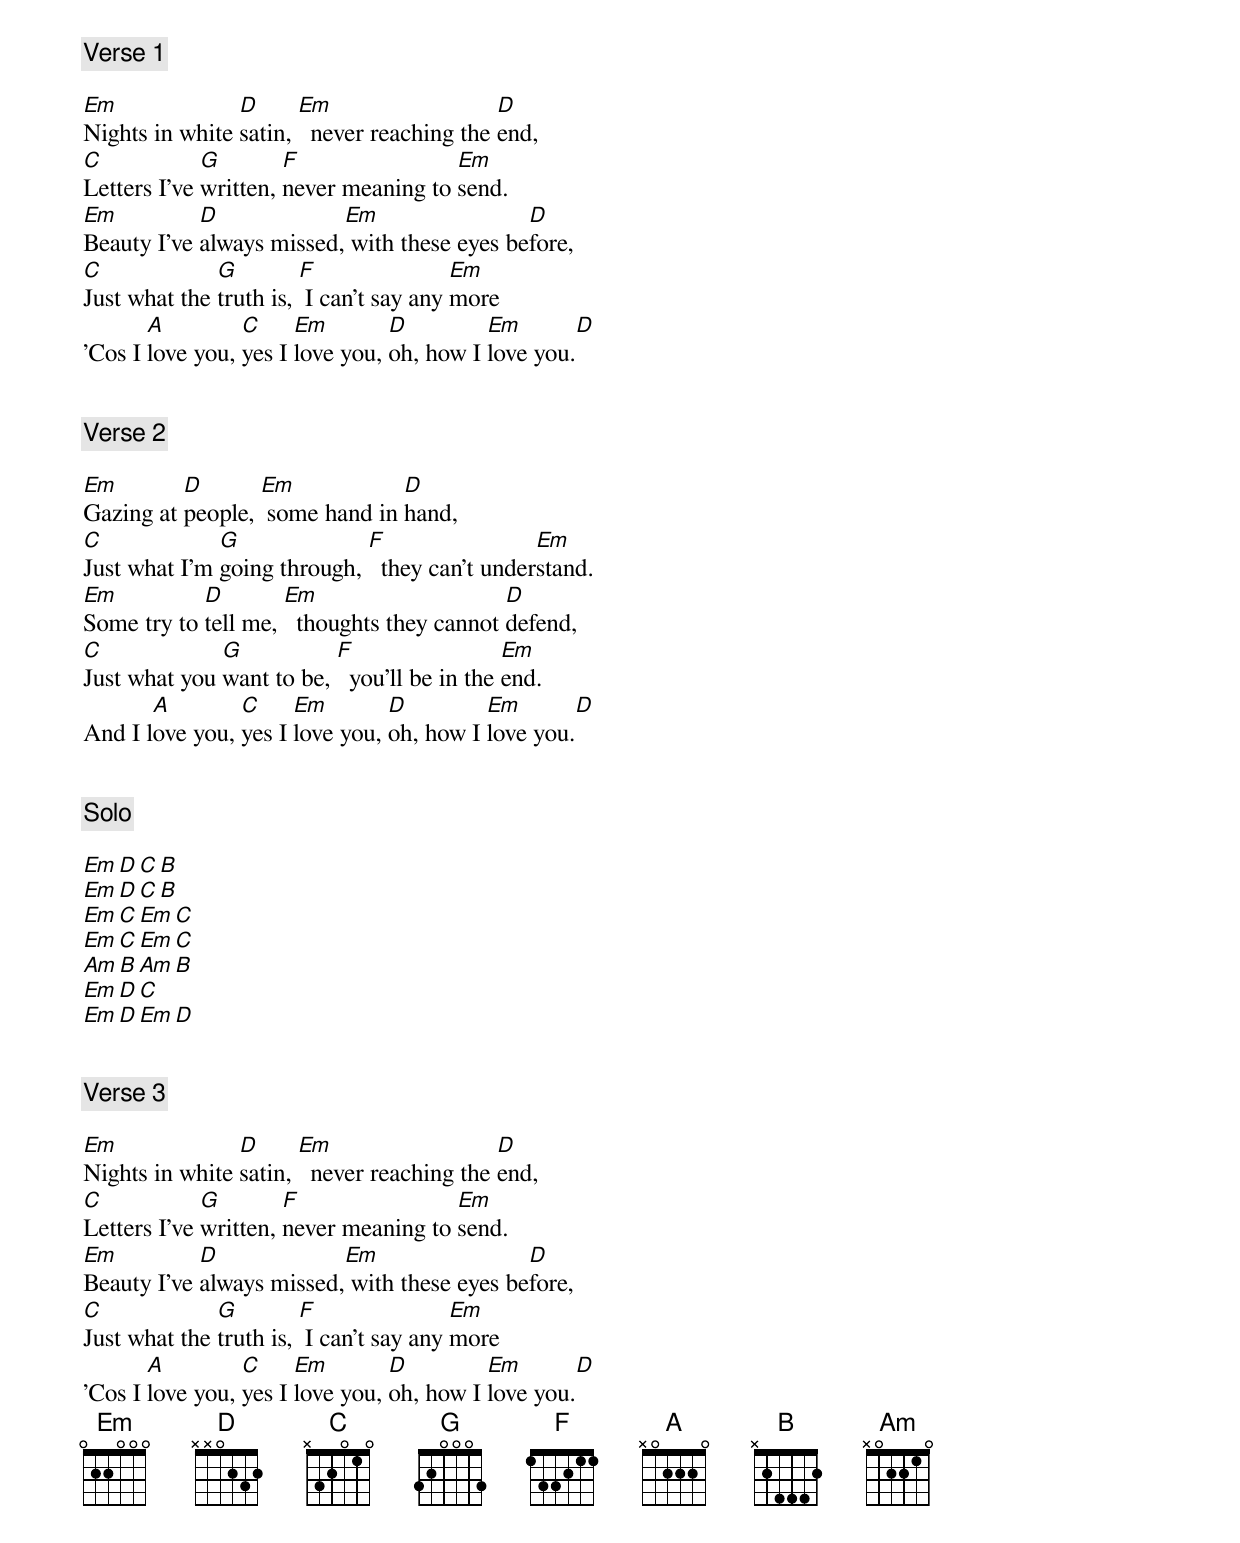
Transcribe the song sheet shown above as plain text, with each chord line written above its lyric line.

[Verse 1]

Em              D      Em                   D
Nights in white satin,   never reaching the end,
C            G        F                Em
Letters I've written, never meaning to send.
Em          D             Em                 D
Beauty I've always missed, with these eyes before,
C             G         F                Em
Just what the truth is,  I can't say any more
       A         C     Em        D         Em         D
'Cos I love you, yes I love you, oh, how I love you.


[Verse 2]

Em        D       Em            D
Gazing at people,  some hand in hand,
C             G              F                 Em
Just what I'm going through,   they can't understand.
Em          D        Em                     D
Some try to tell me,   thoughts they cannot defend,
C             G           F                  Em
Just what you want to be,   you'll be in the end.
       A        C     Em        D         Em         D
And I love you, yes I love you, oh, how I love you.


[Solo]

Em  D  C   B
Em  D  C   B
Em  C  Em  C
Em  C  Em  C
Am  B  Am  B
Em  D  C
Em  D  Em  D


[Verse 3]

Em              D      Em                   D
Nights in white satin,   never reaching the end,
C            G        F                Em
Letters I've written, never meaning to send.
Em          D             Em                 D
Beauty I've always missed, with these eyes before,
C             G         F                Em
Just what the truth is,  I can't say any more
       A         C     Em        D         Em         D
'Cos I love you, yes I love you, oh, how I love you.
